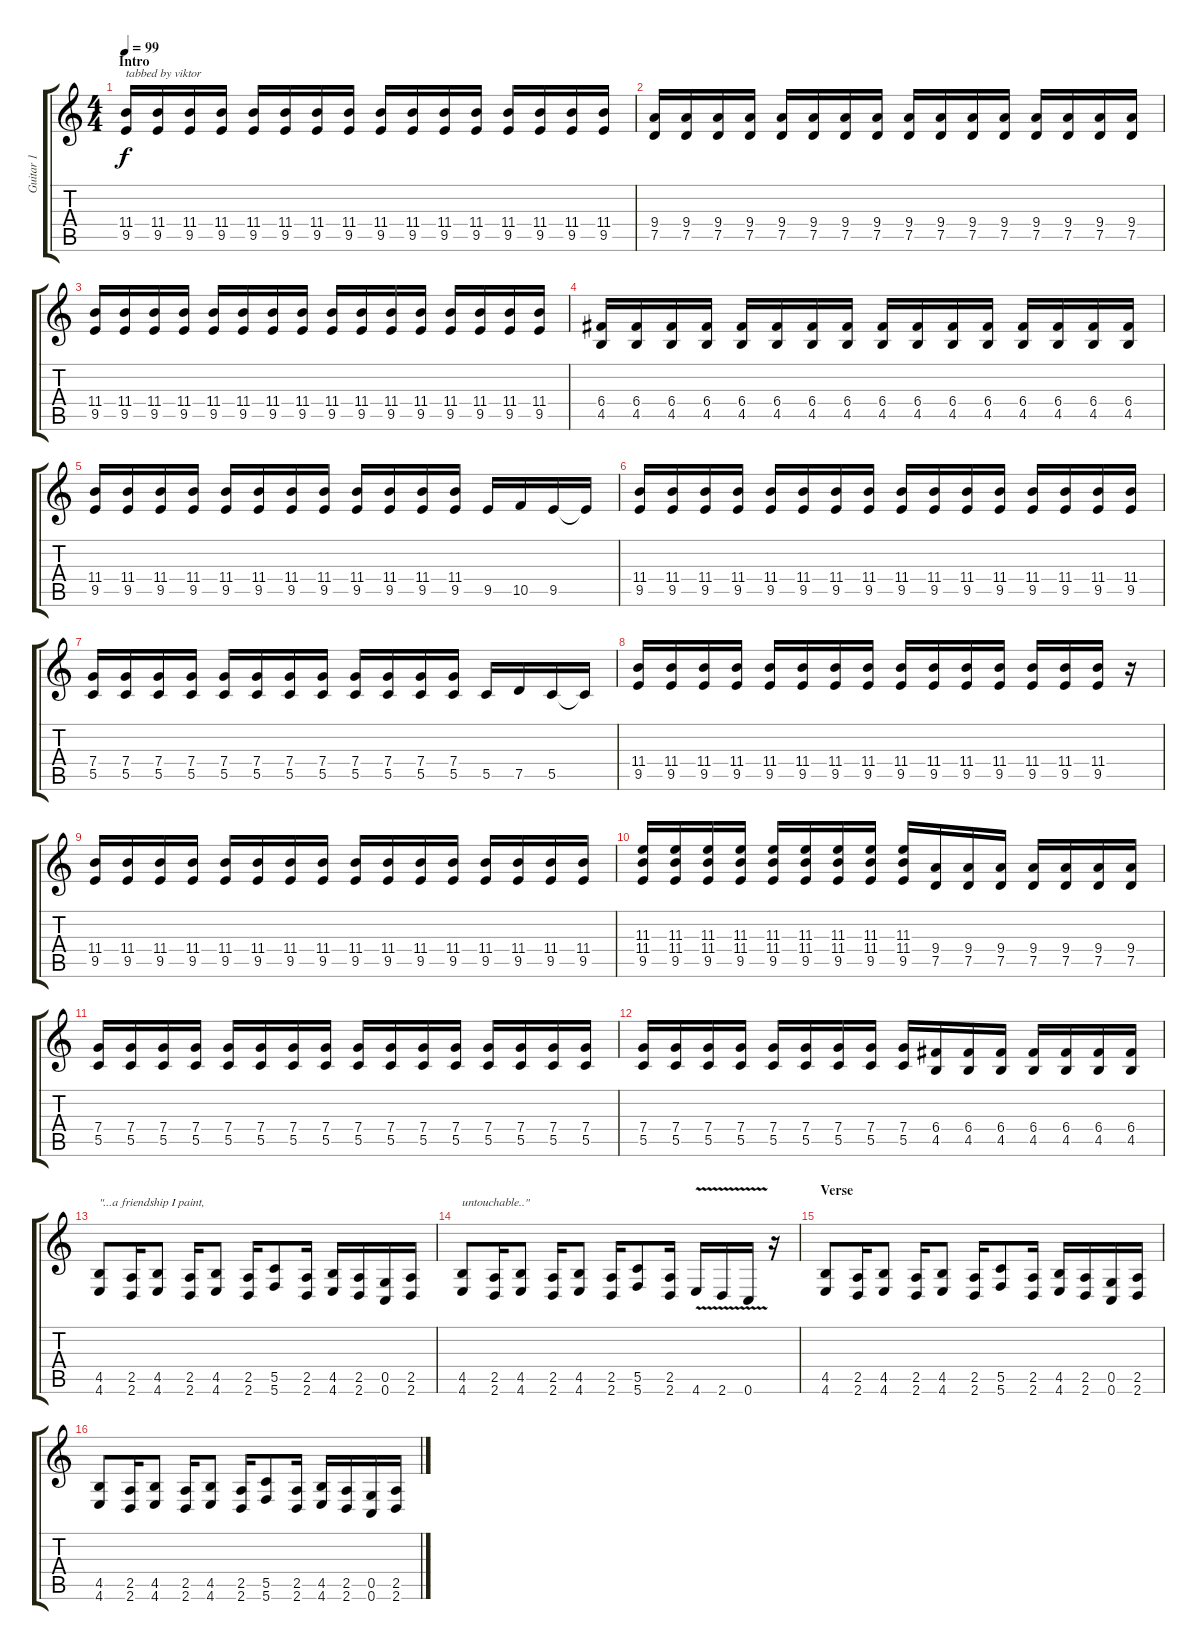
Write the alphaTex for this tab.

\track ("Guitar 1" "Guitar 1") {instrument distortionguitar}
\staff {score tabs}
\tuning (D4 A3 F3 C3 G2 C2) {hide}
\ts (4 4)
\section ("" "Intro")
\tempo 99
\clef g2
\ks c
(11.4 9.5).16{txt "tabbed by viktor" dy f instrument distortionguitar} (11.4 9.5).16 (11.4 9.5).16 (11.4 9.5).16 (11.4 9.5).16 (11.4 9.5).16 (11.4 9.5).16 (11.4 9.5).16 (11.4 9.5).16 (11.4 9.5).16 (11.4 9.5).16 (11.4 9.5).16 (11.4 9.5).16 (11.4 9.5).16 (11.4 9.5).16 (11.4 9.5).16 |
(9.4 7.5).16 (9.4 7.5).16 (9.4 7.5).16 (9.4 7.5).16 (9.4 7.5).16 (9.4 7.5).16 (9.4 7.5).16 (9.4 7.5).16 (9.4 7.5).16 (9.4 7.5).16 (9.4 7.5).16 (9.4 7.5).16 (9.4 7.5).16 (9.4 7.5).16 (9.4 7.5).16 (9.4 7.5).16 |
(11.4 9.5).16 (11.4 9.5).16 (11.4 9.5).16 (11.4 9.5).16 (11.4 9.5).16 (11.4 9.5).16 (11.4 9.5).16 (11.4 9.5).16 (11.4 9.5).16 (11.4 9.5).16 (11.4 9.5).16 (11.4 9.5).16 (11.4 9.5).16 (11.4 9.5).16 (11.4 9.5).16 (11.4 9.5).16 |
(6.4 4.5).16 (6.4 4.5).16 (6.4 4.5).16 (6.4 4.5).16 (6.4 4.5).16 (6.4 4.5).16 (6.4 4.5).16 (6.4 4.5).16 (6.4 4.5).16 (6.4 4.5).16 (6.4 4.5).16 (6.4 4.5).16 (6.4 4.5).16 (6.4 4.5).16 (6.4 4.5).16 (6.4 4.5).16 |
(11.4 9.5).16 (11.4 9.5).16 (11.4 9.5).16 (11.4 9.5).16 (11.4 9.5).16 (11.4 9.5).16 (11.4 9.5).16 (11.4 9.5).16 (11.4 9.5).16 (11.4 9.5).16 (11.4 9.5).16 (11.4 9.5).16 9.5.16 10.5.16 9.5.16 9.5{t}.16 |
(11.4 9.5).16 (11.4 9.5).16 (11.4 9.5).16 (11.4 9.5).16 (11.4 9.5).16 (11.4 9.5).16 (11.4 9.5).16 (11.4 9.5).16 (11.4 9.5).16 (11.4 9.5).16 (11.4 9.5).16 (11.4 9.5).16 (11.4 9.5).16 (11.4 9.5).16 (11.4 9.5).16 (11.4 9.5).16 |
(7.4 5.5).16 (7.4 5.5).16 (7.4 5.5).16 (7.4 5.5).16 (7.4 5.5).16 (7.4 5.5).16 (7.4 5.5).16 (7.4 5.5).16 (7.4 5.5).16 (7.4 5.5).16 (7.4 5.5).16 (7.4 5.5).16 5.5.16 7.5.16 5.5.16 5.5{t}.16 |
(11.4 9.5).16 (11.4 9.5).16 (11.4 9.5).16 (11.4 9.5).16 (11.4 9.5).16 (11.4 9.5).16 (11.4 9.5).16 (11.4 9.5).16 (11.4 9.5).16 (11.4 9.5).16 (11.4 9.5).16 (11.4 9.5).16 (11.4 9.5).16 (11.4 9.5).16 (11.4 9.5).16 r.16 |
(11.4 9.5).16 (11.4 9.5).16 (11.4 9.5).16 (11.4 9.5).16 (11.4 9.5).16 (11.4 9.5).16 (11.4 9.5).16 (11.4 9.5).16 (11.4 9.5).16 (11.4 9.5).16 (11.4 9.5).16 (11.4 9.5).16 (11.4 9.5).16 (11.4 9.5).16 (11.4 9.5).16 (11.4 9.5).16 |
(11.3 11.4 9.5).16 (11.3 11.4 9.5).16 (11.3 11.4 9.5).16 (11.3 11.4 9.5).16 (11.3 11.4 9.5).16 (11.3 11.4 9.5).16 (11.3 11.4 9.5).16 (11.3 11.4 9.5).16 (11.3 11.4 9.5).16 (9.4 7.5).16 (9.4 7.5).16 (9.4 7.5).16 (9.4 7.5).16 (9.4 7.5).16 (9.4 7.5).16 (9.4 7.5).16 |
(7.4 5.5).16 (7.4 5.5).16 (7.4 5.5).16 (7.4 5.5).16 (7.4 5.5).16 (7.4 5.5).16 (7.4 5.5).16 (7.4 5.5).16 (7.4 5.5).16 (7.4 5.5).16 (7.4 5.5).16 (7.4 5.5).16 (7.4 5.5).16 (7.4 5.5).16 (7.4 5.5).16 (7.4 5.5).16 |
(7.4 5.5).16 (7.4 5.5).16 (7.4 5.5).16 (7.4 5.5).16 (7.4 5.5).16 (7.4 5.5).16 (7.4 5.5).16 (7.4 5.5).16 (7.4 5.5).16 (6.4 4.5).16 (6.4 4.5).16 (6.4 4.5).16 (6.4 4.5).16 (6.4 4.5).16 (6.4 4.5).16 (6.4 4.5).16 |
(4.5 4.6).8{txt "\"...a friendship I paint," volume 7} (2.5 2.6).16 (4.5 4.6).8 (2.5 2.6).16 (4.5 4.6).8 (2.5 2.6).16 (5.5 5.6).8 (2.5 2.6).16 (4.5 4.6).16 (2.5 2.6).16 (0.5 0.6).16 (2.5 2.6).16 |
(4.5 4.6).8{txt "untouchable..\""} (2.5 2.6).16 (4.5 4.6).8 (2.5 2.6).16 (4.5 4.6).8 (2.5 2.6).16 (5.5 5.6).8 (2.5 2.6).16 4.6{v}.16{volume 13} 2.6{v}.16 0.6{v}.16 r.16 |
\section ("" "Verse")
(4.5 4.6).8 (2.5 2.6).16 (4.5 4.6).8 (2.5 2.6).16 (4.5 4.6).8 (2.5 2.6).16 (5.5 5.6).8 (2.5 2.6).16 (4.5 4.6).16 (2.5 2.6).16 (0.5 0.6).16 (2.5 2.6).16 |
(4.5 4.6).8 (2.5 2.6).16 (4.5 4.6).8 (2.5 2.6).16 (4.5 4.6).8 (2.5 2.6).16 (5.5 5.6).8 (2.5 2.6).16 (4.5 4.6).16 (2.5 2.6).16 (0.5 0.6).16 (2.5 2.6).16
